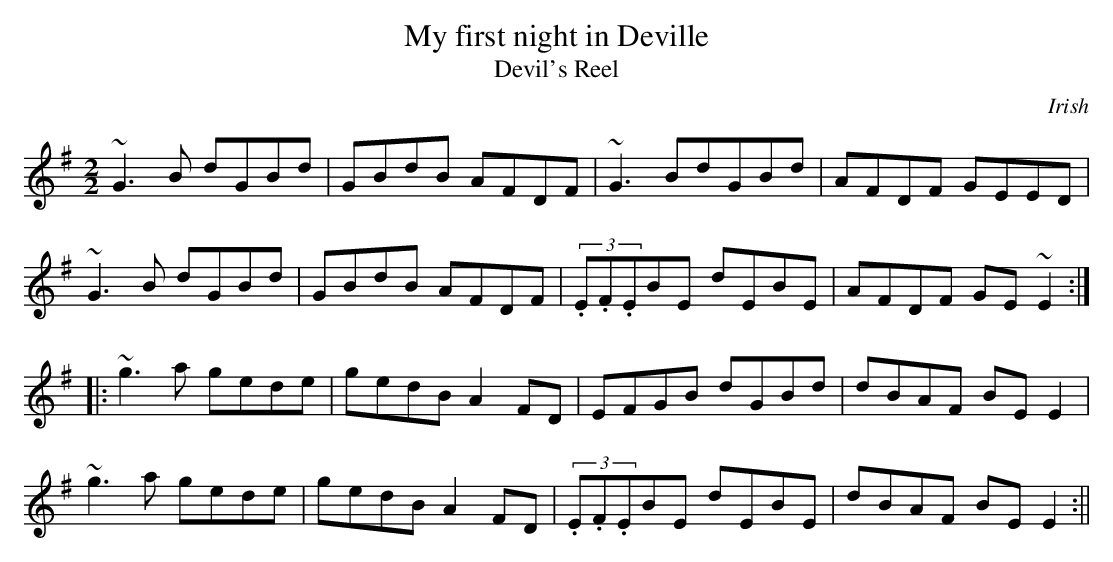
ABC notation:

X:1
T:My first night in Deville
T:Devil's Reel
O:Irish
V:1
M:2/2
L:1/8
K:G
~G3B dGBd |GBdB AFDF |~G3BdGBd |AFDF GEED |
~G3B dGBd |GBdB AFDF |(3.E.F.EBE dEBE |AFDF GE~E2 :||:
~g3a gede |gedB A2FD |EFGB dGBd |dBAF BEE2 |
~g3a gede |gedB A2FD |(3.E.F.EBE dEBE |dBAF BEE2 :||
